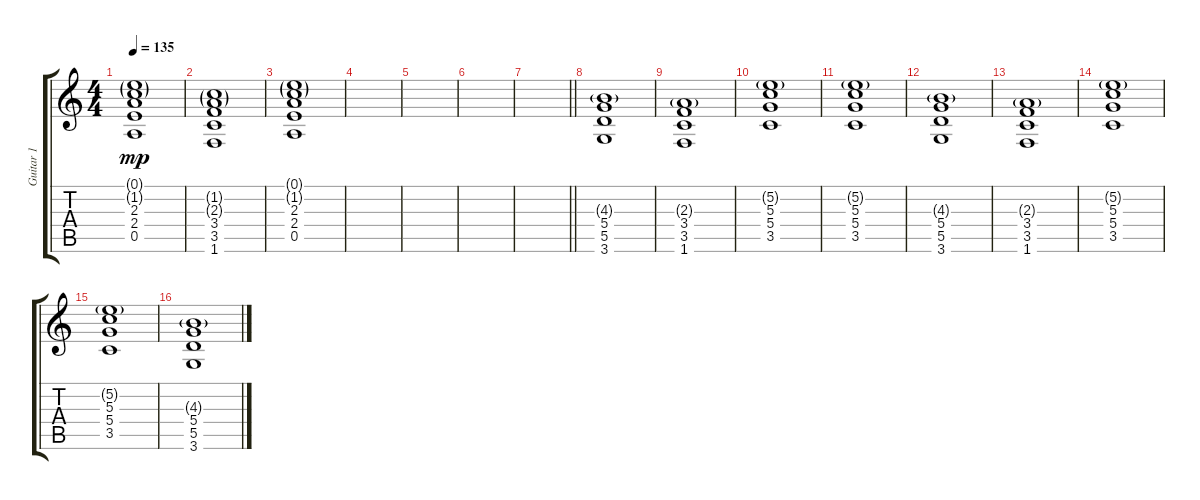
\track ("Guitar 1" "Guitar 1") {instrument overdrivenguitar}
\staff {score tabs}
\tuning (E4 B3 G3 D3 A2 E2) {hide}
\ts (4 4)
\tempo 135
\clef g2
\ks c
(0.1{g} 1.2{g} 2.3 2.4 0.5).1{dy mp} |
(1.2{g} 2.3{g} 3.4 3.5 1.6).1 |
(0.1{g} 1.2{g} 2.3 2.4 0.5).1 |
|
|
|
\barLineRight lightlight
|
(4.3{g} 5.4 5.5 3.6).1 |
(2.3{g} 3.4 3.5 1.6).1 |
(5.2{g} 5.3 5.4 3.5).1 |
(5.2{g} 5.3 5.4 3.5).1 |
(4.3{g} 5.4 5.5 3.6).1 |
(2.3{g} 3.4 3.5 1.6).1 |
(5.2{g} 5.3 5.4 3.5).1 |
(5.2{g} 5.3 5.4 3.5).1 |
(4.3{g} 5.4 5.5 3.6).1
